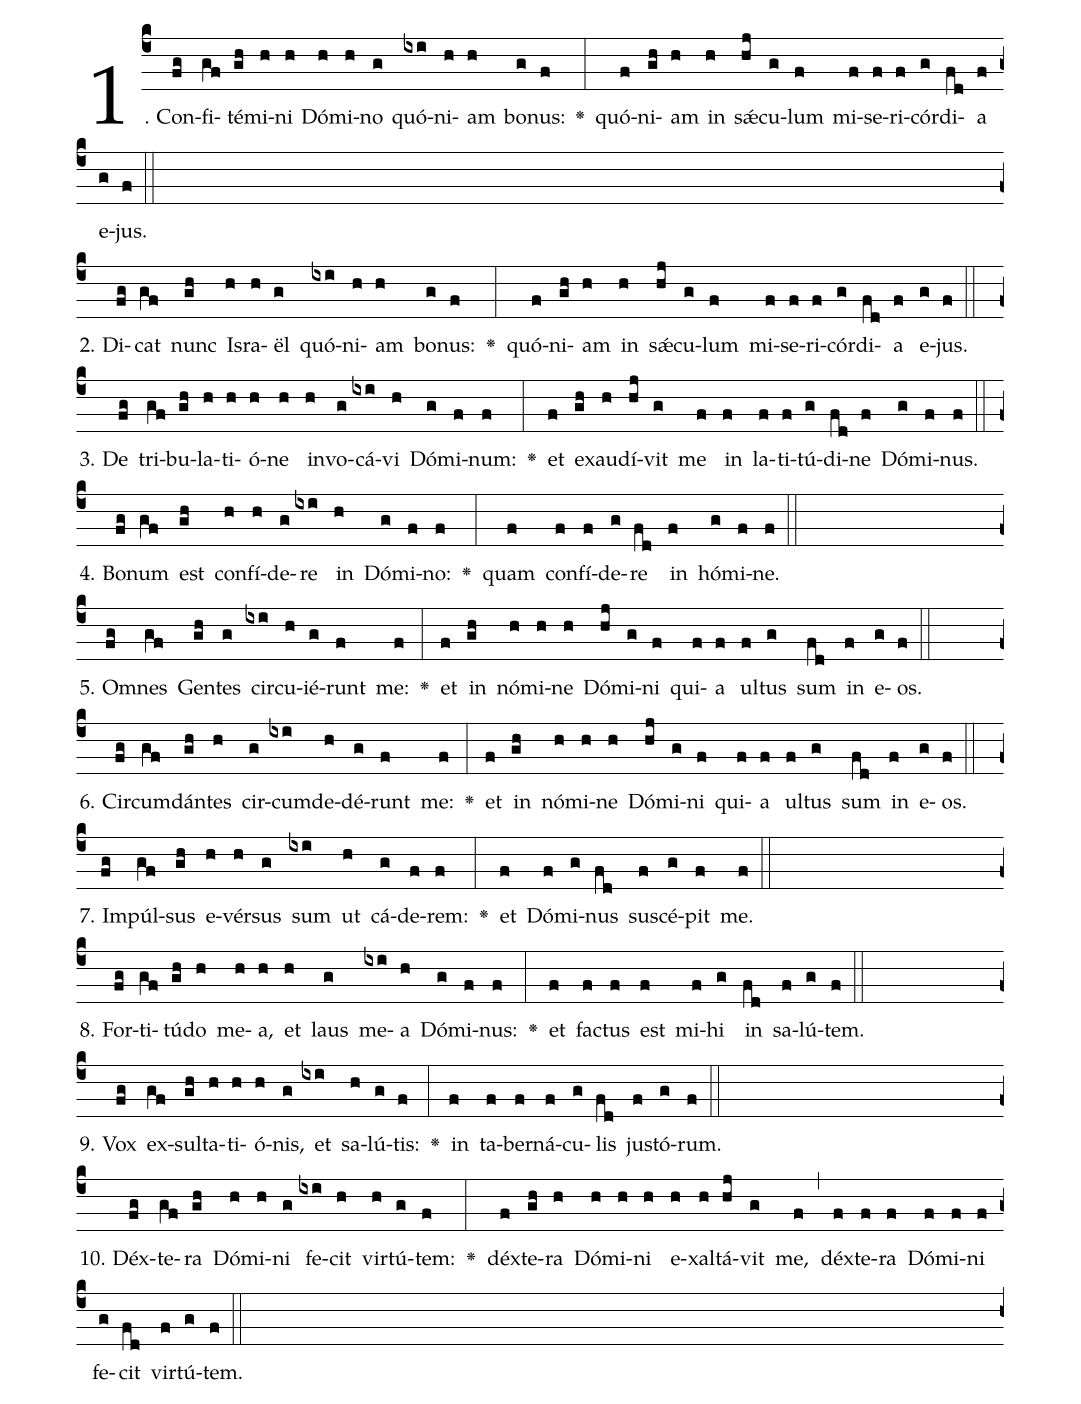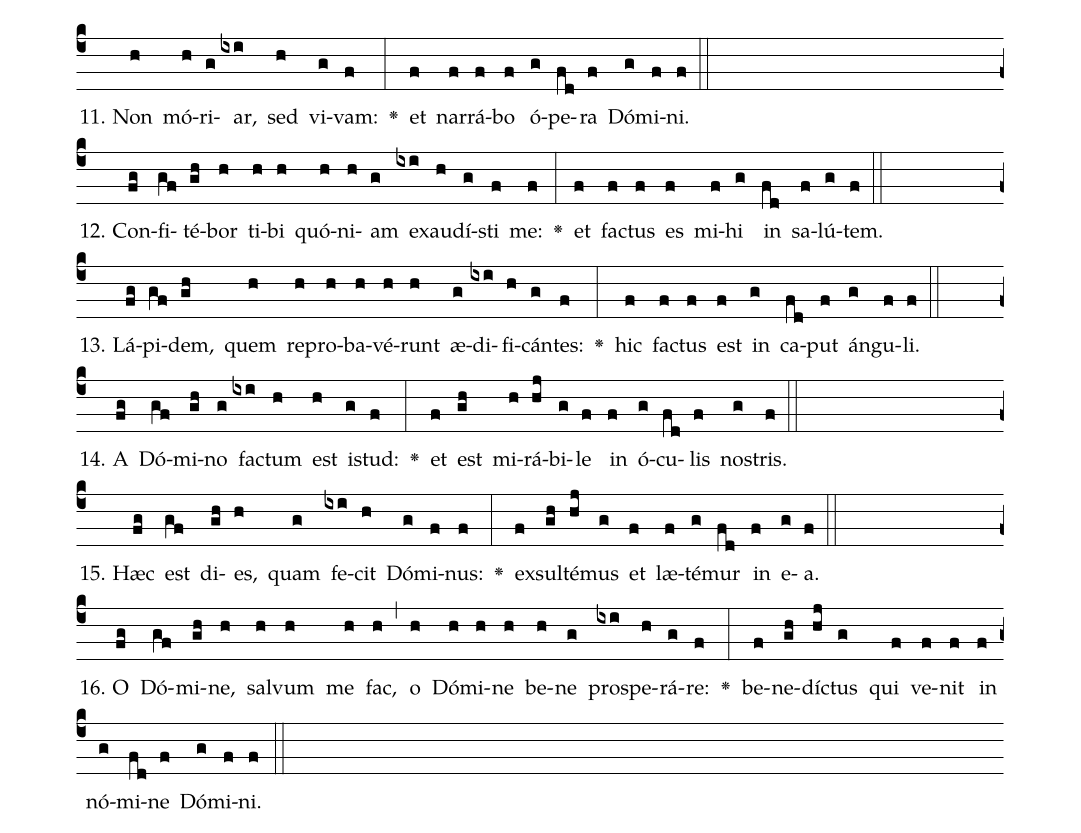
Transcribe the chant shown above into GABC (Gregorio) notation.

%%
(c4)1. Con(fg)fi(gf)té(gh)mi(h)ni(h) Dó(h)mi(h)no(g) quó(ixi)ni(h)am(h) bo(g)nus:(f) <v>\greheightstar</v>(:) quó(f)ni(gh)am(h) in(h) s<sp>'ae</sp>(hj)cu(g)lum(f) mi(f)se(f)ri(f)cór(g)di(fd)a(f) e(g)jus.(f) (::Z)

2. Di(fg)cat(gf) nunc(gh) Is(h)ra(h)ël(g) quó(ixi)ni(h)am(h) bo(g)nus:(f) <v>\greheightstar</v>(:) quó(f)ni(gh)am(h) in(h) s<sp>'ae</sp>(hj)cu(g)lum(f) mi(f)se(f)ri(f)cór(g)di(fd)a(f) e(g)jus.(f) (::Z)

3. De(fg) tri(gf)bu(gh)la(h)ti(h)ó(h)ne(h) in(h)vo(g)cá(ixi)vi(h) Dó(g)mi(f)num:(f) <v>\greheightstar</v>(:) et(f) e(gh)xau(h)dí(hj)vit(g) me(f) in(f) la(f)ti(f)tú(g)di(fd)ne(f) Dó(g)mi(f)nus.(f) (::Z)

4. Bo(fg)num(gf) est(gh) con(h)fí(h)de(g)re(ixi) in(h) Dó(g)mi(f)no:(f) <v>\greheightstar</v>(:) quam(f) con(f)fí(f)de(g)re(fd) in(f) hó(g)mi(f)ne.(f) (::Z)

5. Om(fg)nes(gf) Gen(gh)tes(g) cir(ixi)cu(h)ié(g)runt(f) me:(f) <v>\greheightstar</v>(:) et(f) in(gh) nó(h)mi(h)ne(h) Dó(hj)mi(g)ni(f) qui(f)a(f) ul(f)tus(g) sum(fd) in(f) e(g)os.(f) (::Z)

6. Cir(fg)cum(gf)dán(gh)tes(h) cir(g)cum(ixi)de(h)dé(g)runt(f) me:(f) <v>\greheightstar</v>(:) et(f) in(gh) nó(h)mi(h)ne(h) Dó(hj)mi(g)ni(f) qui(f)a(f) ul(f)tus(g) sum(fd) in(f) e(g)os.(f) (::Z)

7. Im(fg)púl(gf)sus(gh) e(h)vér(h)sus(g) sum(ixi) ut(h) cá(g)de(f)rem:(f) <v>\greheightstar</v>(:) et(f) Dó(f)mi(g)nus(fd) su(f)scé(g)pit(f) me.(f) (::Z)

8. For(fg)ti(gf)tú(gh)do(h) me(h)a,(h) et(h) laus(g) me(ixi)a(h) Dó(g)mi(f)nus:(f) <v>\greheightstar</v>(:) et(f) fa(f)ctus(f) est(f) mi(f)hi(g) in(fd) sa(f)lú(g)tem.(f) (::Z)

9. Vox(fg) ex(gf)sul(gh)ta(h)ti(h)ó(h)nis,(g) et(ixi) sa(h)lú(g)tis:(f) <v>\greheightstar</v>(:) in(f) ta(f)ber(f)ná(f)cu(g)lis(fd) ju(f)stó(g)rum.(f) (::Z)

10. Déx(fg)te(gf)ra(gh) Dó(h)mi(h)ni(g) fe(ixi)cit(h) vir(h)tú(g)tem:(f) <v>\greheightstar</v>(:) déx(f)te(gh)ra(h) Dó(h)mi(h)ni(h) e(h)xal(h)tá(hj)vit(g) me,(f) (,) déx(f)te(f)ra(f) Dó(f)mi(f)ni(f) fe(g)cit(fd) vir(f)tú(g)tem.(f) (::Z)

11. Non(h) mó(h)ri(g)ar,(ixi) sed(h) vi(g)vam:(f) <v>\greheightstar</v>(:) et(f) nar(f)rá(f)bo(f) ó(g)pe(fd)ra(f) Dó(g)mi(f)ni.(f) (::Z)

12. Con(fg)fi(gf)té(gh)bor(h) ti(h)bi(h) quó(h)ni(h)am(g) e(ixi)xau(h)dí(g)sti(f) me:(f) <v>\greheightstar</v>(:) et(f) fa(f)ctus(f) es(f) mi(f)hi(g) in(fd) sa(f)lú(g)tem.(f) (::Z)

13. Lá(fg)pi(gf)dem,(gh) quem(h) re(h)pro(h)ba(h)vé(h)runt(h) æ(g)di(ixi)fi(h)cán(g)tes:(f) <v>\greheightstar</v>(:) hic(f) fa(f)ctus(f) est(f) in(g) ca(fd)put(f) án(g)gu(f)li.(f) (::Z)

14. A(fg) Dó(gf)mi(gh)no(g) fa(ixi)ctum(h) est(h) i(g)stud:(f) <v>\greheightstar</v>(:) et(f) est(gh) mi(h)rá(hj)bi(g)le(f) in(f) ó(g)cu(fd)lis(f) no(g)stris.(f) (::Z)

15. Hæc(fg) est(gf) di(gh)es,(h) quam(g) fe(ixi)cit(h) Dó(g)mi(f)nus:(f) <v>\greheightstar</v>(:) ex(f)sul(gh)té(hj)mus(g) et(f) læ(f)té(g)mur(fd) in(f) e(g)a.(f) (::Z)

16. O(fg) Dó(gf)mi(gh)ne,(h) sal(h)vum(h) me(h) fac,(h) (,) o(h) Dó(h)mi(h)ne(h) be(h)ne(g) pro(ixi)spe(h)rá(g)re:(f) <v>\greheightstar</v>(:) be(f)ne(gh)dí(hj)ctus(g) qui(f) ve(f)nit(f) in(f) nó(g)mi(fd)ne(f) Dó(g)mi(f)ni.(f) (::)
